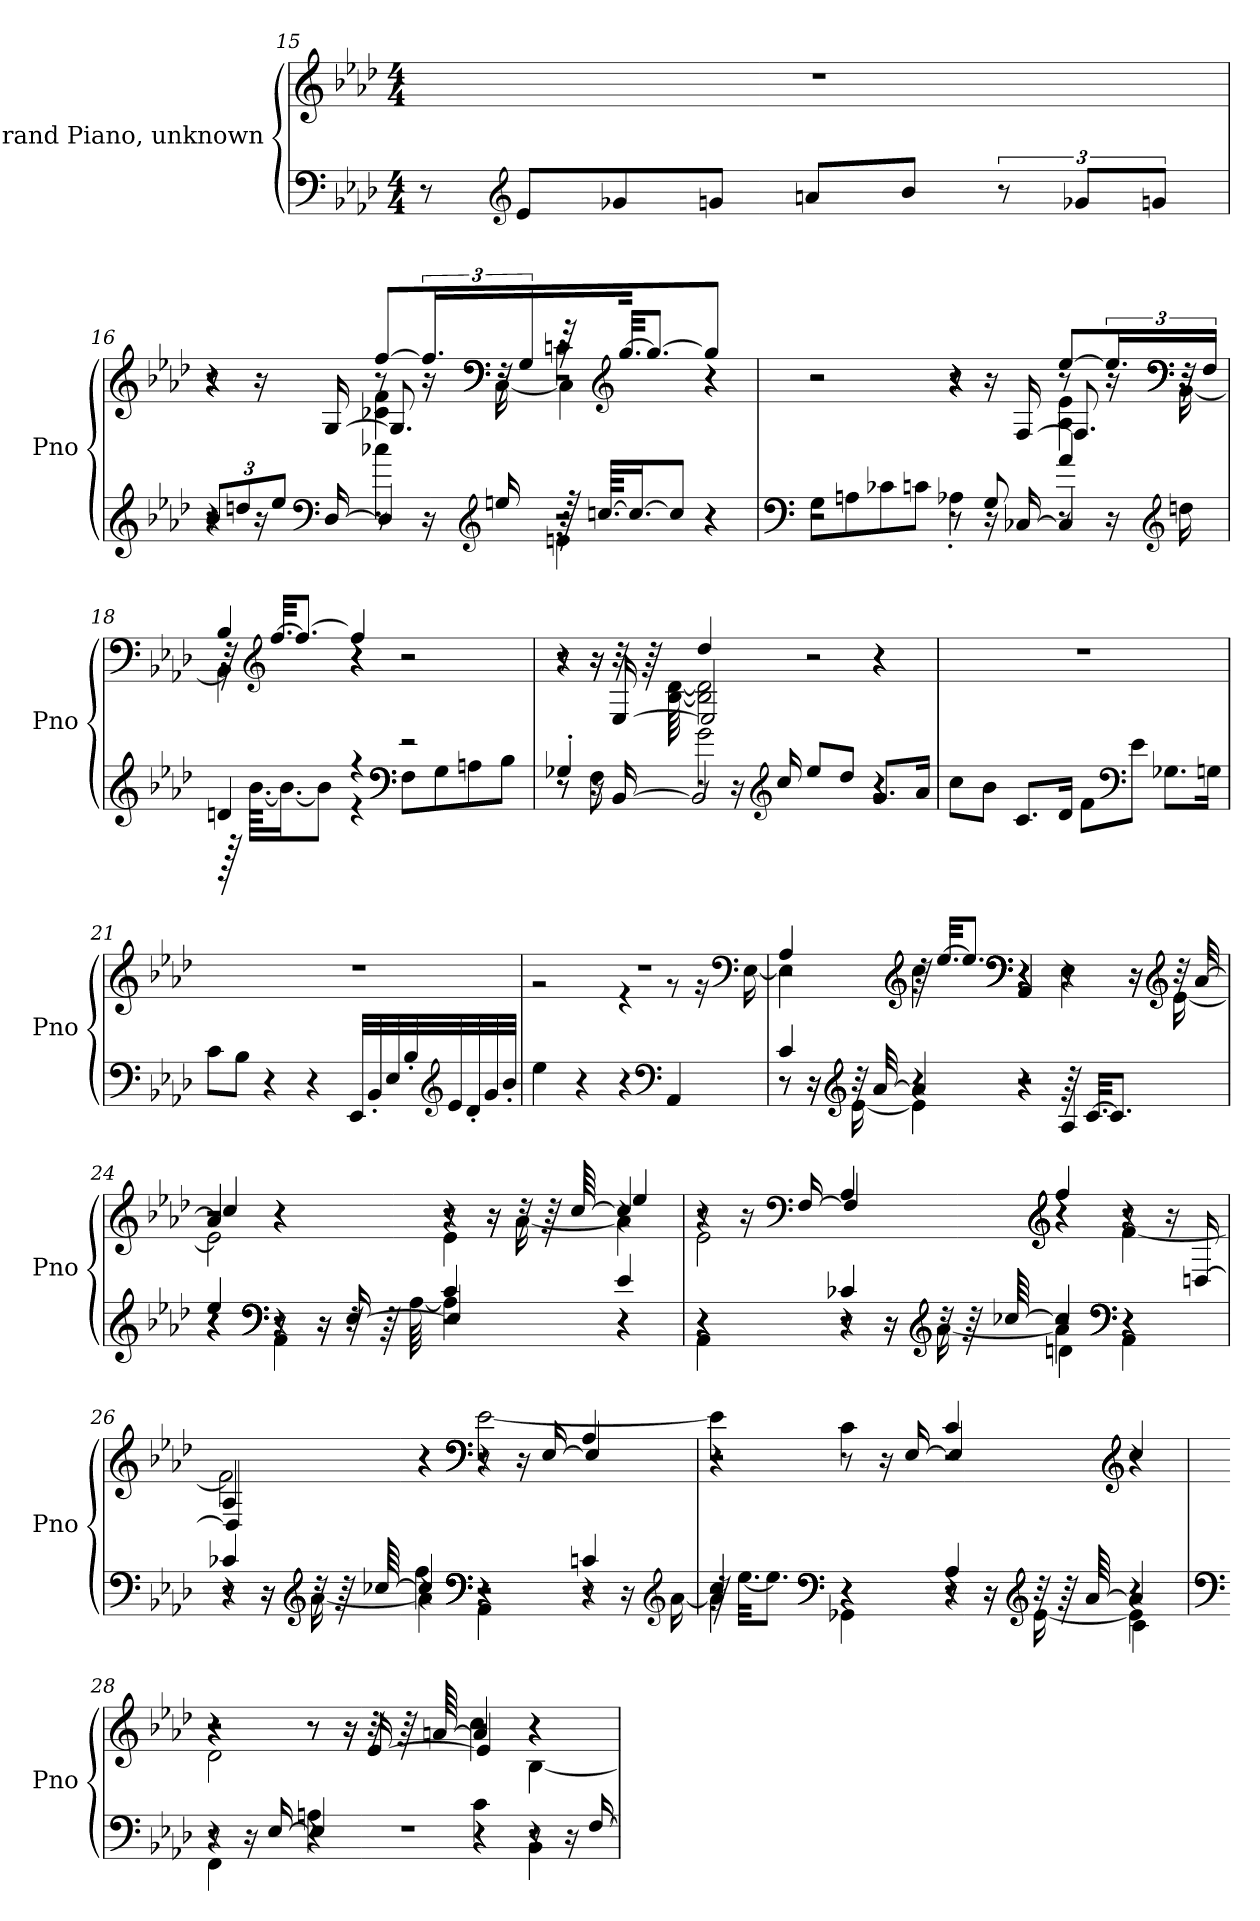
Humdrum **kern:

**kern	**kern
*part1	*part1
*staff2	*staff1
*I"Grand Piano, unknown	*
*I'Pno	*
*clefF4	*clefG2
*k[b-e-a-d-]	*k[b-e-a-d-]
*M4/4	*M4/4
=15	=15
8r	1r
*clefG2	*
8e-/L	.
8g-X/	.
8gn/J	.
8an/L	.
8b-/J	.
12r	.
12g-X/L	.
12gn/J	.
!!LO:LB:g=z
=16	=16
*Xbrackettup	*
*^	*^
*	*^	*	*^
*	*	*	*	*	*^
12b-/L	4r	8r	4r	4r	8r	4r
12ddn/	.	.	.	.	.	.
.	.	16r	.	.	16r	.
12ee-/J	.	.	.	.	.	.
*clefF4	*	*	*	*	*	*
.	.	[16D-/	.	.	[16G/	.
8r	4cc-X\	4D-/]	[8ff/L	4c-X\ 4f\	8.G/]	8r
16r	.	.	24.ff/Jk]	.	.	16r
*clefG2	*	*	*clefF4	*	*	*
16een/	.	.	48r	.	16r	[16C\
.	.	.	24G/	.	.	.
128r	4en\	2r	64r	4cn\	2r	4C\]
[64.ccn/KKLL	.	.	.	.	.	.
*	*	*	*clefG2	*	*	*
.	.	.	[32.gg/KKL	.	.	.
16.cc/J_	.	.	.	.	.	.
.	.	.	8.gg/J_	.	.	.
8cc/J]	.	.	.	.	.	.
4r	4r	.	4gg/]	4r	.	4r
!!LO:LB:g=z	!!	!!	!!
=17	=17	=17	=17	=17	=17	=17
*clefF4	*	*	*	*	*	*
2r	8G\L	2r	2r	2r	2r	2r
.	8An\	.	.	.	.	.
.	8c-X\	.	.	.	.	.
.	8cn\J	.	.	.	.	.
8r	4A-X'\	8r	4r	4r	8r	4r
8G/	.	16r	.	.	16r	.
.	.	[16C-X/	.	.	[16F/	.
4a-/	8r	4C-/]	[8ee-/L	4A-\ 4e-\	8.F/]	8r
.	16r	.	24.ee-/Jk]	.	.	16r
*clefG2	*	*	*clefF4	*	*	*
.	16ddn\	.	48r	.	16r	[16BB-\
.	.	.	24F/	.	.	.
*	*v	*v	*	*	*	*
*	*	*	*	*v	*v
=18	=18	=18	=18	=18
4dn/	128r	64r	4B-/	4BB-\]
.	[64.b-\KKLL	.	.	.
*	*	*clefG2	*	*
.	.	[32.ff/KKL	.	.
.	16.b-\J_	.	.	.
.	.	8.ff/J_	.	.
.	8b-\J]	.	.	.
4r	4r	4ff/]	4r	4r
*clefF4	*	*	*	*
2r	8F\L	2r	2r	2r
.	8G\	.	.	.
.	8An\	.	.	.
.	8B-\J	.	.	.
!!LO:LB:g=z	!!	!!
=19	=19	=19	=19	=19
*	*^	*	*	*
4G-X'/	8r	8r	4r	8r	8r
.	8F\	16r	.	16r	16r
.	.	[16BB-/	.	32r	[16E-/
.	.	.	.	64r	.
.	.	.	.	[64B-\ [64d-\	.
8r	2g\	2BB-/]	4dd-/	2B-\] 2d-\]	2E-/]
16r	.	.	.	.	.
*clefG2	*	*	*	*	*
16cc/	.	.	.	.	.
8ee-/L	.	.	2r	.	.
8dd-/J	.	.	.	.	.
8.g/L	4r	4r	.	4r	4r
16a-/Jk	.	.	.	.	.
*v	*v	*v	*	*	*
*	*v	*v	*v
=20	=20
8cc\L	1r
8b-\J	.
8.c/L	.
16d-/Jk	.
8f\L	.
*clefF4	*
8e-\J	.
8.G-X\L	.
16Gn\Jk	.
=21	=21
8c\L	1r
8B-\J	.
4r	.
4r	.
32EE-/LLL	.
32BB-'/	.
32E-/	.
32B-'/	.
*clefG2	*
32e-/	.
32d-'/	.
32g/	.
32b-'/JJJ	.
!!LO:LB:g=z
=22	=22
*	*^
4ee-\	1r	2r
4r	.	.
4r	.	4r
*clefF4	*	*
4AA-/	.	8r
.	.	16r
*	*clefF4	*
.	.	[16E-\
=23	=23	=23
*^	*^	*
*	*^	*	*	*^
8r	8r	4c/	2r	2r	4A-/	4E-\]
16r	16r	.	.	.	.	.
*clefG2	*	*	*	*	*	*
32r	[16e-\	.	.	.	.	.
[32a-/	.	.	.	.	.	.
*	*	*	*clefG2	*	*	*
4a-/]	4e-\]	4r	.	.	64r	4cc\
.	.	.	.	.	[32.ee-/KKL	.
.	.	.	.	.	8.ee-/J]	.
*	*	*	*clefF4	*	*	*
4r	2r	4r	4r	4r	4AA-/	4r
64r	.	4A-/	8r	8r	4r	4E-\
[32.c/KKL	.	.	.	.	.	.
8.c/J]	.	.	.	.	.	.
.	.	.	16r	16r	.	.
*	*	*	*clefG2	*	*	*
.	.	.	32r	[16e-\	.	.
.	.	.	[32a-/	.	.	.
!!LO:PB:g=z	!!	!!	!!
=24	=24	=24	=24	=24	=24	=24
*	*	*^	*	*	*	*
4ee-/	4r	4r	4r	4a-/]	2e-\]	4cc/	2r
*clefF4	*	*	*	*	*	*	*
4r	8r	8r	4AA-\	4r	.	4r	.
.	16r	16r	.	.	.	.	.
.	32r	[16E-/	.	.	.	.	.
.	64r	.	.	.	.	.	.
.	[64A-\	.	.	.	.	.	.
4c/	4A-\]	4E-/]	2r	8r	8r	4r	4e-\
.	.	.	.	16r	16r	.	.
.	.	.	.	32r	[16a-\	.	.
.	.	.	.	64r	.	.	.
.	.	.	.	[64cc/	.	.	.
4e-/	4r	4r	.	4cc/]	4a-\]	4ee-/	4r
*	*	*	*	*	*	*v	*v
=25	=25	=25	=25	=25	=25	=25
4r	4r	4r	4AA-\	4r	2e-\	8r
.	.	.	.	.	.	16r
*	*	*	*	*clefF4	*	*
.	.	.	.	.	.	[16F/
8r	8r	4c-X/	4r	4A-/	.	4F/]
16r	16r	.	.	.	.	.
*clefG2	*	*	*	*	*	*
32r	[16a-\	.	.	.	.	.
64r	.	.	.	.	.	.
[64cc-X/	.	.	.	.	.	.
*	*	*	*	*clefG2	*	*
4cc-/]	4a-\]	2r	4dn\	4ff/	4r	4r
*clefF4	*	*	*	*	*	*
4r	4r	.	4AA-\	4r	[4f\	8r
.	.	.	.	.	.	16r
.	.	.	.	.	.	[16Dn/
!!LO:LB:g=z	!!	!!
=26	=26	=26	=26	=26	=26	=26
8r	8r	4c-X/	4r	4A-/	2f\]	4D/]
16r	16r	.	.	.	.	.
*clefG2	*	*	*	*	*	*
32r	[16a-\	.	.	.	.	.
64r	.	.	.	.	.	.
[64cc-X/	.	.	.	.	.	.
4cc-/]	4a-\]	4r	4ff\	4r	.	4r
*clefF4	*	*	*	*clefF4	*	*
2r	4r	4r	4AA-\	4r	[2e-\	8r
.	.	.	.	.	.	16r
.	.	.	.	.	.	[16E-/
.	8r	4cn/	4r	4A-/	.	4E-/]
.	16r	.	.	.	.	.
*clefG2	*	*	*	*	*	*
.	[16a-\	.	.	.	.	.
=27	=27	=27	=27	=27	=27	=27
2r	4a-\]	4cc/	64r	2r	4e-\]	4r
.	.	.	[32.ee-\KKL	.	.	.
.	.	.	8.ee-\J]	.	.	.
*clefF4	*	*	*	*	*	*
.	4r	4r	4GG-X\	.	4c\	8r
.	.	.	.	.	.	16r
.	.	.	.	.	.	[16E-/
8r	8r	4A-/	4r	4c/	2r	4E-/]
16r	16r	.	.	.	.	.
*clefG2	*	*	*	*	*	*
32r	[16e-\	.	.	.	.	.
64r	.	.	.	.	.	.
[64a-/	.	.	.	.	.	.
*	*	*	*	*clefG2	*	*
4a-/]	4e-\]	4r	4c\	4cc/	.	4r
*	*	*	*	*v	*v	*v
!!LO:LB:g=z
=28	=28	=28	=28	=28
*clefF4	*	*	*	*
*	*	*	*	*^
*	*	*	*	*	*^
*	*	*	*	*	*	*^
1r	4r	8r	4FF\	4r	2r	4r	2d-\
.	.	16r	.	.	.	.	.
.	.	[16E-/	.	.	.	.	.
.	4An\	4E-/]	4r	8r	.	8r	.
.	.	.	.	16r	.	16r	.
.	.	.	.	32r	.	[16e-/	.
.	.	.	.	64r	.	.	.
.	.	.	.	[64an/	.	.	.
.	4c\	4r	4r	4a/]	4cc\	4e-/]	2r
.	4r	8r	4BB-\	4r	[4B-\	4r	.
.	.	16r	.	.	.	.	.
.	.	[16F/	.	.	.	.	.
*v	*v	*v	*v	*	*	*	*
*	*v	*v	*v	*v
=	=
*-	*-
